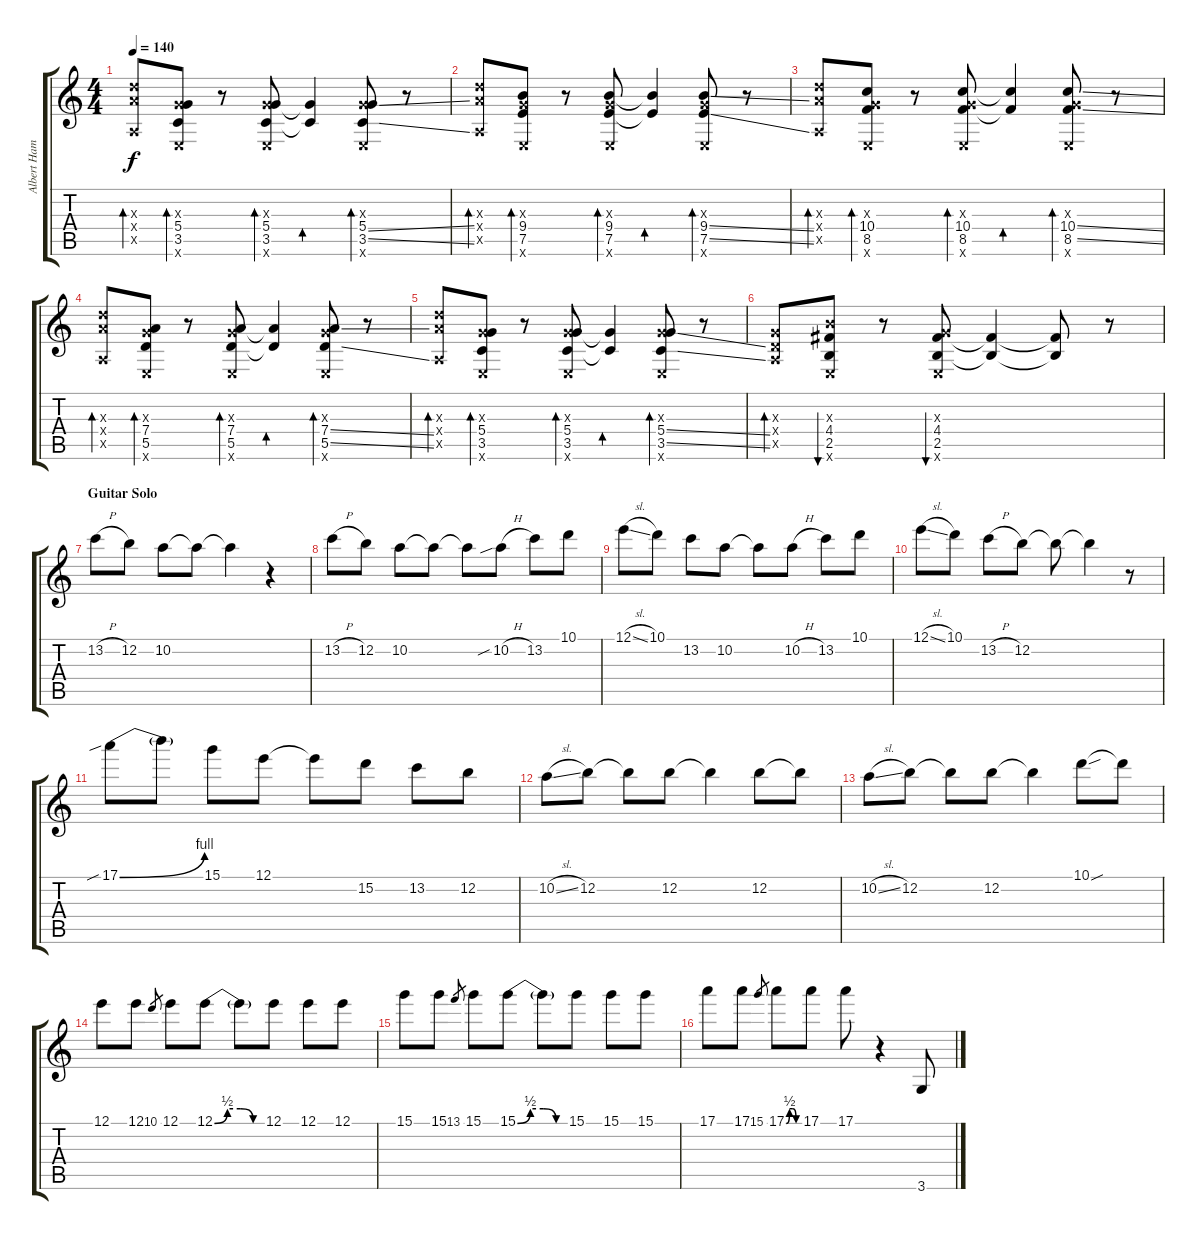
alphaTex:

\track ("Albert Hammond Jr. - Guitar (Lead)" "Albert Ham") {instrument distortionguitar}
\staff {score tabs}
\tuning (E4 B3 G3 D3 A2 E2) {hide}
\ts (4 4)
\tempo 140
\clef g2
\ks c
(7.3{x} 7.4{x} 0.5{x}).8{bd 60 dy f} (0.3{x} 5.4 3.5 0.6{x}).8{bd 60} r.8 (0.3{x} 5.4 3.5 0.6{x}).8{bd 60} (5.4{t} 3.5{t}).4{bd 60} (0.3{x} 5.4{ss} 3.5{ss} 0.6{x}).8{bd 60} r.8 |
(7.3{x} 7.4{x} 0.5{x}).8{bd 60} (0.3{x} 9.4 7.5 0.6{x}).8{bd 60} r.8 (0.3{x} 9.4 7.5 0.6{x}).8{bd 60} (9.4{t} 7.5{t}).4{bd 60} (0.3{x} 9.4{ss} 7.5{ss} 0.6{x}).8{bd 60} r.8 |
(7.3{x} 7.4{x} 0.5{x}).8{bd 60} (0.3{x} 10.4 8.5 0.6{x}).8{bd 60} r.8 (0.3{x} 10.4 8.5 0.6{x}).8{bd 60} (10.4{t} 8.5{t}).4{bd 60} (0.3{x} 10.4{ss} 8.5{ss} 0.6{x}).8{bd 60} r.8 |
(7.3{x} 7.4{x} 0.5{x}).8{bd 60} (0.3{x} 7.4 5.5 0.6{x}).8{bd 60} r.8 (0.3{x} 7.4 5.5 0.6{x}).8{bd 60} (7.4{t} 5.5{t}).4{bd 60} (0.3{x} 7.4{ss} 5.5{ss} 0.6{x}).8{bd 60} r.8 |
(7.3{x} 7.4{x} 0.5{x}).8{bd 60} (0.3{x} 5.4 3.5 0.6{x}).8{bd 60} r.8 (0.3{x} 5.4 3.5 0.6{x}).8{bd 60} (5.4{t} 3.5{t}).4{bd 60} (0.3{x} 5.4{ss} 3.5{ss} 0.6{x}).8{bd 60} r.8 |
(0.3{x} 0.4{x} 0.5{x}).8{bd 60} (4.3{x} 4.4 2.5 0.6{x}).8{bu 60} r.8 (0.3{x} 4.4 2.5 0.6{x}).8{bu 60} (4.4{t} 2.5{t}).4 (4.4{t} 2.5{t}).8 r.8 |
\section ("" "Guitar Solo")
13.2{h}.8{volume 14} 12.2.8 10.2.8 10.2{t}.8 10.2{t}.4 r.4 |
13.2{h}.8 12.2.8 10.2.8 10.2{t}.8 10.2{t}.8 10.2{sib h}.8 13.2.8 10.1.8 |
12.1{sl}.8 10.1.8 13.2.8 10.2.8 10.2{t}.8 10.2{h}.8 13.2.8 10.1.8 |
12.1{sl}.8 10.1.8 13.2{h}.8 12.2.8 12.2{t}.8 12.2{t}.4 r.8 |
17.1{be (bend 0 0 60 4) sib}.8 17.1{t}.8 15.1.8 12.1.8 12.1{t}.8 15.2.8 13.2.8 12.2.8 |
10.2{sl}.8 12.2.8 12.2{t}.8 12.2.8 12.2{t}.4 12.2.8 12.2{t}.8 |
10.2{sl}.8 12.2.8 12.2{t}.8 12.2.8 12.2{t}.4 10.1{sou}.8 10.1{t}.8 |
12.1.8 12.1.8 10.1.8{gr} 12.1.8 12.1{be (custom 0 0 15 2 30 2 45 0 60 0)}.8 12.1{t}.8 12.1.8 12.1.8 12.1.8 |
15.1.8 15.1.8 13.1.8{gr} 15.1.8 15.1{be (custom 0 0 15 2 30 2 45 0 60 0)}.8 15.1{t}.8 15.1.8 15.1.8 15.1.8 |
17.1.8 17.1.8 15.1.8{gr} 17.1{be (custom 0 0 15 2 30 2 45 0 60 0)}.8 17.1.8 17.1.8 r.4 3.6.8{volume 14}
